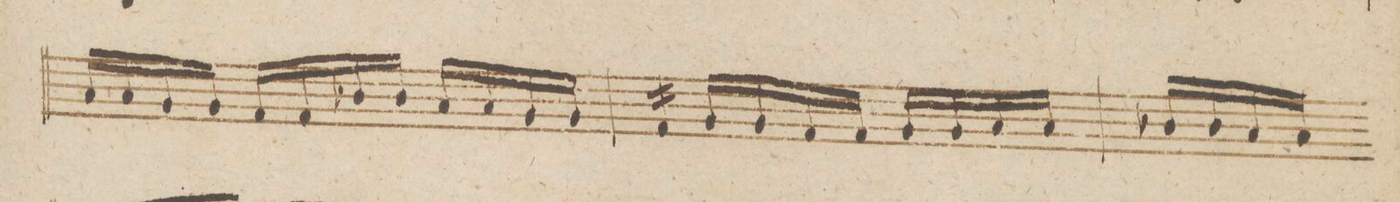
**kern	**dynam
*I"Violino 2do	*
*clefG2	*
*k[b-]	*
*met(c|)	*
*M3/4	*
16a/LL	.
16a/	.
16g/	.
16g/JJ	.
16f/LL	.
16f/	.
16b-X/	.
16b-/JJ	.
16a/LL	.
16a/	.
16g/	.
16g/JJ	.
=194	=194
*tremolo	*
16f/LL	.
16f/	.
16f/	.
16f/JJ	.
*Xtremolo	*
16g/LL	.
16g/	.
16f/	.
16f/JJ	.
16g/LL	.
16g/	.
16a/	.
16a/JJ	.
=195	=195
16b-X/LL	.
16b-/	.
16a/	.
16a/JJ	.
*-	*-
